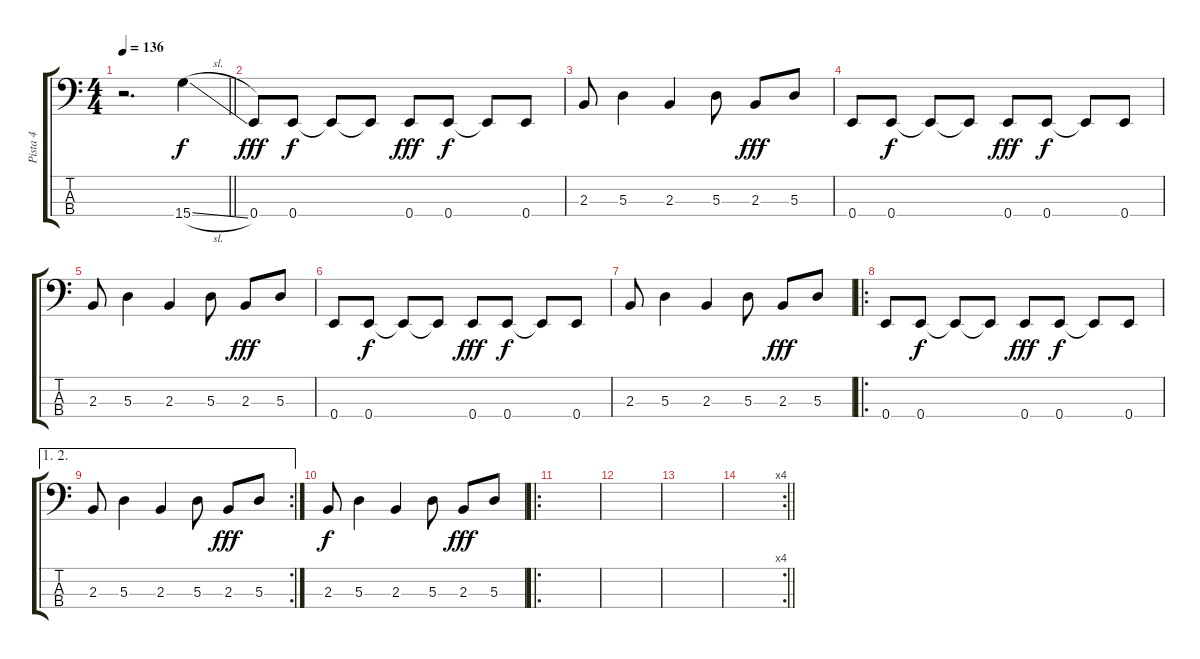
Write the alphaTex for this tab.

\track ("Pista 4" "Pista 4") {instrument electricbassfinger}
\staff {score tabs}
\tuning (G2 D2 A1 E1) {hide}
\ts (4 4)
\tempo 136
\clef f4
\barLineRight lightlight
\ks c
r.2{d dy f} 15.4{sl}.4 |
0.4.8{dy fff} 0.4.8{dy f} 0.4{t}.8 0.4{t}.8 0.4.8{dy fff} 0.4.8{dy f} 0.4{t}.8 0.4.8 |
2.3.8 5.3.4 2.3.4 5.3.8 2.3.8{dy fff} 5.3.8 |
0.4.8 0.4.8{dy f} 0.4{t}.8 0.4{t}.8 0.4.8{dy fff} 0.4.8{dy f} 0.4{t}.8 0.4.8 |
2.3.8 5.3.4 2.3.4 5.3.8 2.3.8{dy fff} 5.3.8 |
0.4.8 0.4.8{dy f} 0.4{t}.8 0.4{t}.8 0.4.8{dy fff} 0.4.8{dy f} 0.4{t}.8 0.4.8 |
2.3.8 5.3.4 2.3.4 5.3.8 2.3.8{dy fff} 5.3.8 |
\ro
0.4.8 0.4.8{dy f} 0.4{t}.8 0.4{t}.8 0.4.8{dy fff} 0.4.8{dy f} 0.4{t}.8 0.4.8 |
\ae (1 2)
\rc 2
2.3.8 5.3.4 2.3.4 5.3.8 2.3.8{dy fff} 5.3.8 |
2.3.8{dy f} 5.3.4 2.3.4 5.3.8 2.3.8{dy fff} 5.3.8 |
\ro
|
|
|
\rc 4
\barLineRight lightlight
